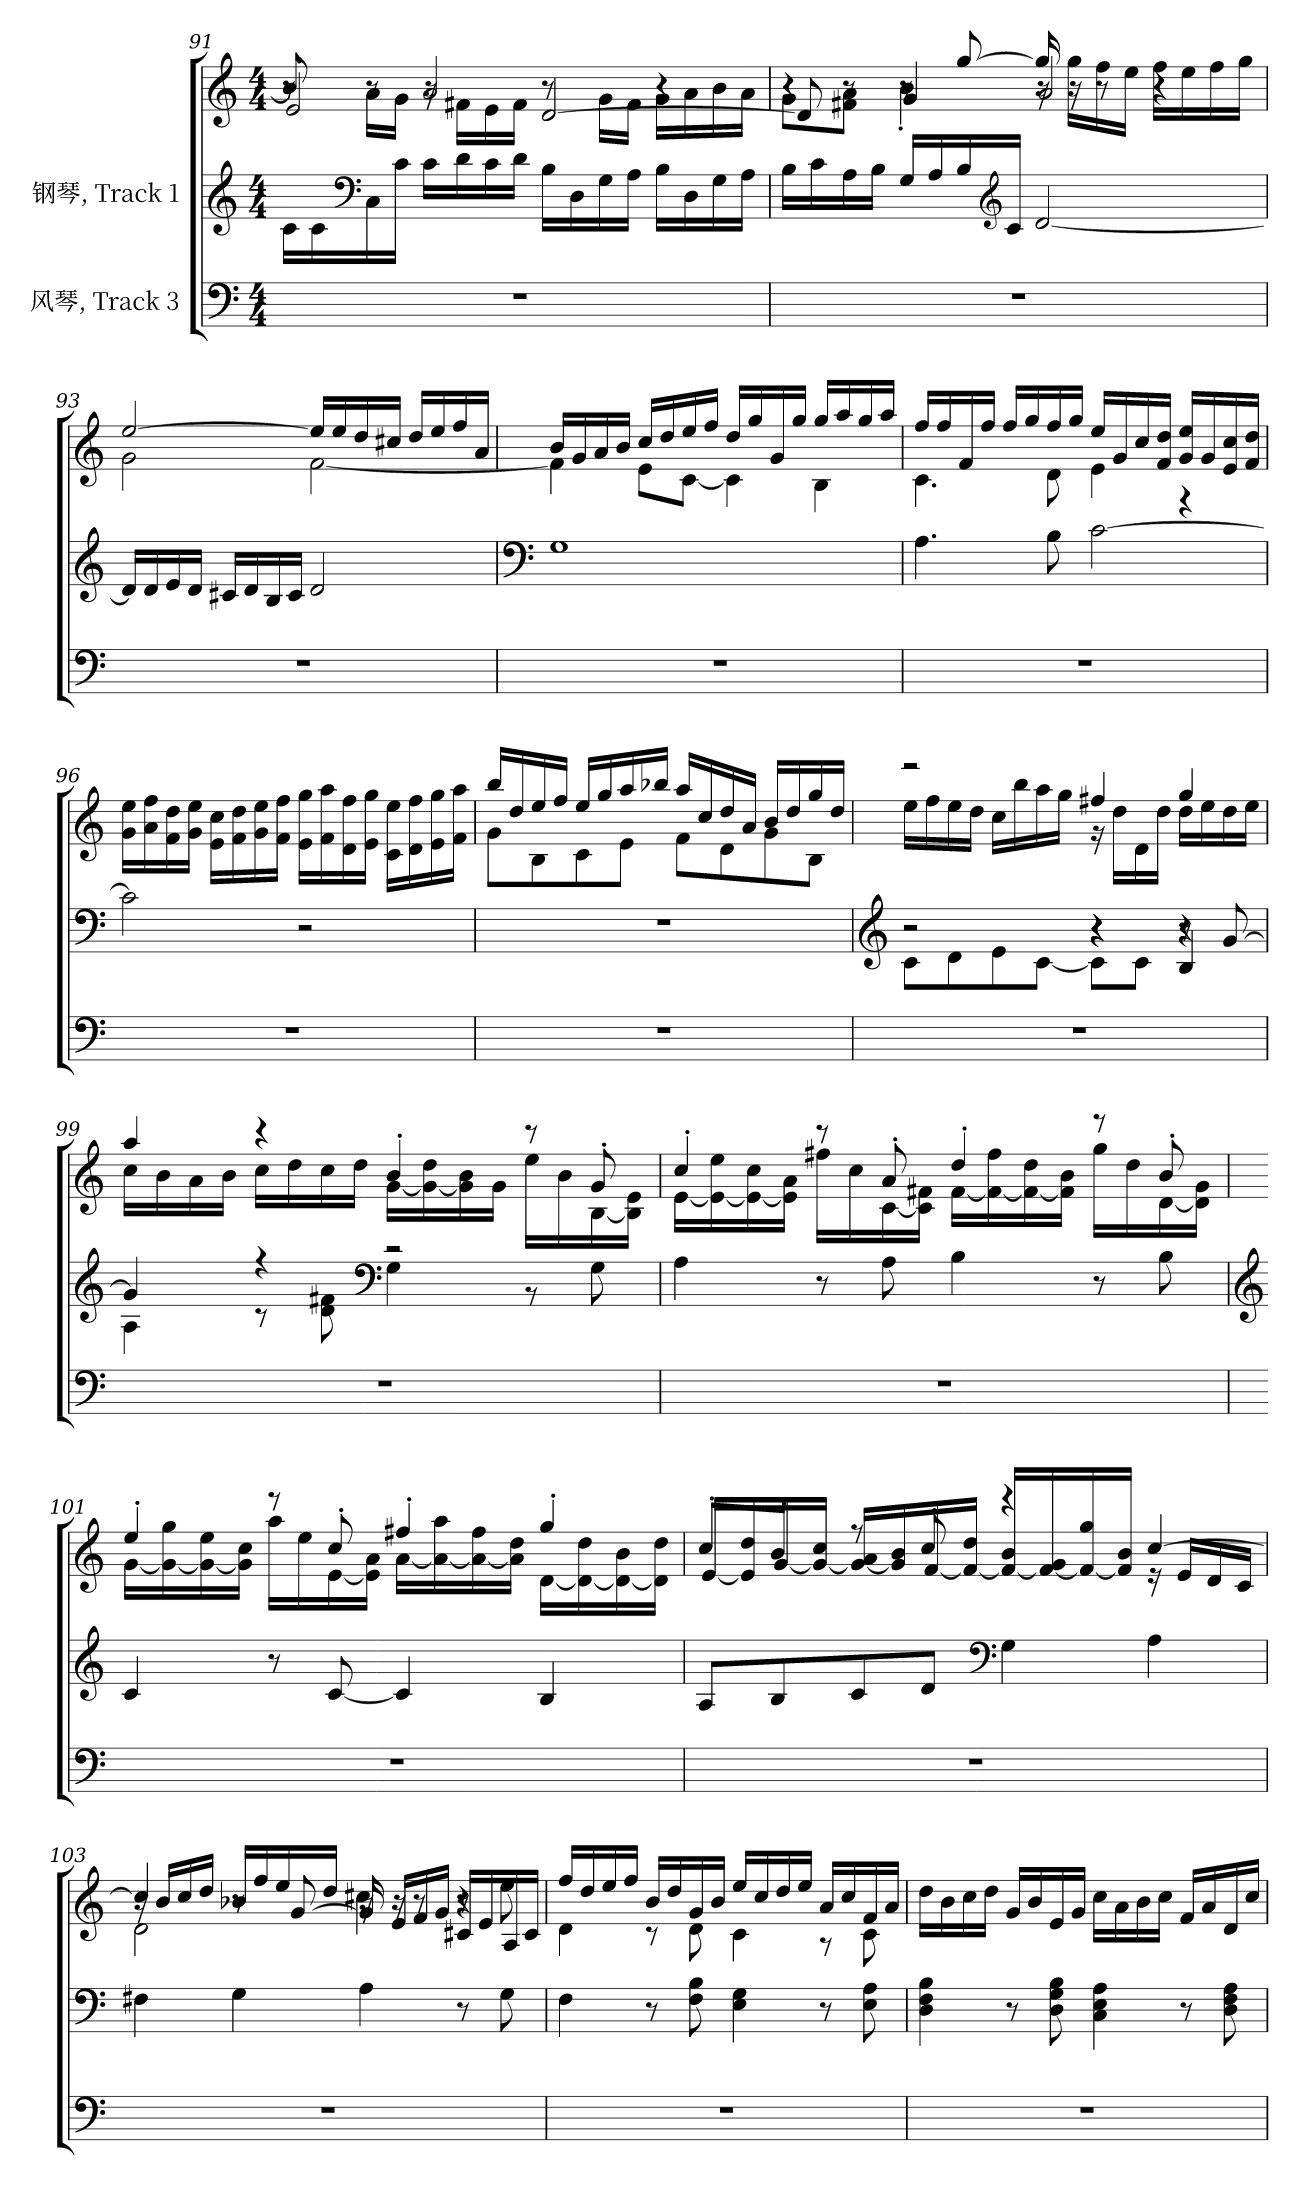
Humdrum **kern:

**kern	**kern	**kern
*part2	*part1	*part1
*staff3	*staff2	*staff1
*I"风琴, Track 3	*I"钢琴, Track 1	*
!!LO:LB:g=z
*clefF4	*clefG2	*clefG2
*k[]	*k[]	*k[]
*M4/4	*M4/4	*M4/4
=91	=91	=91
*	*	*^
*	*	*	*^
1r	16c\LL	8b/]	8r	2e'/
.	16c\	.	.	.
*	*clefF4	*	*	*
.	16C\	8r	16a\LL	.
.	16c\JJ	.	16g\JJ	.
.	16c\LL	2a/	16r	.
.	16d\	.	16f#X\LL	.
.	16c\	.	16e\	.
.	16d\JJ	.	16f#\JJ	.
.	16B\LL	.	8r	[2d/
.	16D\	.	.	.
.	16G\	.	16g\LL	.
.	16A\JJ	.	16f#\JJ	.
.	16B\LL	4r	16g\LL	.
.	16D\	.	16a\	.
.	16G\	.	16b\	.
.	16A\JJ	.	16a\JJ	.
=92	=92	=92	=92	=92
1r	16B\LL	4r	8g\L	8d/]
.	16c\	.	.	.
.	16A\	.	8f#X\ 8a\J	8r
.	16B\JJ	.	.	.
.	16G/LL	8r	4b'\	4g/
.	16A/	.	.	.
.	16B/	[8gg/	.	.
*	*clefG2	*	*	*
.	16c/JJ	.	.	.
.	[2d/	16gg/]	16r	2a/
.	.	16r	16gg\LL	.
.	.	8r	16ff\	.
.	.	.	16ee\JJ	.
.	.	4r	16ff\LL	.
.	.	.	16ee\	.
.	.	.	16ff\	.
.	.	.	16gg\JJ	.
*	*	*	*v	*v
!!LO:LB:g=z
=93	=93	=93	=93
1r	16d/LL]	[2ee/	2g\
.	16d/	.	.
.	16e/	.	.
.	16d/JJ	.	.
.	16c#X/LL	.	.
.	16d/	.	.
.	16B/	.	.
.	16c#/JJ	.	.
.	2d/	16ee/LL]	[2f\
.	.	16ee/	.
.	.	16dd/	.
.	.	16cc#X/JJ	.
.	.	16dd/LL	.
.	.	16ee/	.
.	.	16ff/	.
.	.	16a/JJ	.
=94	=94	=94	=94
*	*clefF4	*	*
1r	1G	16b/LL	4f\]
.	.	16g/	.
.	.	16a/	.
.	.	16b/JJ	.
.	.	16cc/LL	8e\L
.	.	16dd/	.
.	.	16ee/	[8c\J
.	.	16ff/JJ	.
.	.	16dd/LL	4c\]
.	.	16gg/	.
.	.	16g/	.
.	.	16gg/JJ	.
.	.	16gg/LL	4B\
.	.	16aa/	.
.	.	16gg/	.
.	.	16aa/JJ	.
!!LO:PB:g=z	!!
=95	=95	=95	=95
1r	4.A\	16ff/LL	4.c\
.	.	16ff/	.
.	.	16f/	.
.	.	16ff/JJ	.
.	.	16ff/LL	.
.	.	16gg/	.
.	8B\	16ff/	8d\
.	.	16gg/JJ	.
.	[2c\	16ee/LL	4e\
.	.	16g/	.
.	.	16cc/	.
.	.	16f/ 16dd/JJ	.
.	.	16g/ 16ee/LL	4r
.	.	16g/	.
.	.	16e/ 16cc/	.
.	.	16f/ 16dd/JJ	.
*	*	*v	*v
=96	=96	=96
1r	2c\]	16g\ 16ee\LL
.	.	16a\ 16ff\
.	.	16f\ 16dd\
.	.	16g\ 16ee\JJ
.	.	16e\ 16cc\LL
.	.	16f\ 16dd\
.	.	16g\ 16ee\
.	.	16f\ 16ff\JJ
.	2r	16e\ 16gg\LL
.	.	16f\ 16aa\
.	.	16d\ 16ff\
.	.	16e\ 16gg\JJ
.	.	16c\ 16ee\LL
.	.	16d\ 16ff\
.	.	16e\ 16gg\
.	.	16f\ 16aa\JJ
!!LO:LB:g=z
=97	=97	=97
*	*	*^
1r	1r	16bb/LL	8g\L
.	.	16dd/	.
.	.	16ee/	8B\
.	.	16ff/JJ	.
.	.	16ee/LL	8c\
.	.	16gg/	.
.	.	16aa/	8e\J
.	.	16bb-X/JJ	.
.	.	16aa/LL	8f\L
.	.	16cc/	.
.	.	16dd/	8d\
.	.	16a/JJ	.
.	.	16b/LL	8g\
.	.	16dd/	.
.	.	16gg/	8B\J
.	.	16dd/JJ	.
=98	=98	=98	=98
*	*clefG2	*	*
*	*^	*	*
*	*	*^	*	*
1r	2r	8c\L	2r	2r	16ee\LL
.	.	.	.	.	16ff\
.	.	8d\	.	.	16ee\
.	.	.	.	.	16dd\JJ
.	.	8e\	.	.	16cc\LL
.	.	.	.	.	16bb\
.	.	[8c\J	.	.	16aa\
.	.	.	.	.	16gg\JJ
.	4r	8c\L]	4r	4ff#X/	16r
.	.	.	.	.	16dd\LL
.	.	8c\J	.	.	16d\
.	.	.	.	.	16dd\JJ
.	8r	4r	4B/	4gg/	16dd\LL
.	.	.	.	.	16ee\
.	[8g/	.	.	.	16dd\
.	.	.	.	.	16ee\JJ
*	*	*v	*v	*	*
!!LO:LB:g=z	!!
=99	=99	=99	=99	=99
1r	4g/]	4A\	4aa/	16cc\LL
.	.	.	.	16b\
.	.	.	.	16a\
.	.	.	.	16b\JJ
.	4r	8r	4r	16cc\LL
.	.	.	.	16dd\
.	.	8d\ 8f#X\	.	16cc\
.	.	.	.	16dd\JJ
*	*clefF4	*	*	*
.	2r	4G\	4b'/	[16g\LL
.	.	.	.	16g\_ 16dd\
.	.	.	.	16g\] 16b\
.	.	.	.	16g\JJ
.	.	8r	8r	16ee\LL
.	.	.	.	16b\
.	.	8G\	8g'/	[16B\
.	.	.	.	16B\] 16e\JJ
*	*v	*v	*	*
=100	=100	=100	=100
1r	4A\	4cc'/	[16e\LL
.	.	.	16e\_ 16ee\
.	.	.	16e\_ 16cc\
.	.	.	16e\] 16a\JJ
.	8r	8r	16ff#X\LL
.	.	.	16cc\
.	8A\	8a'/	[16c\
.	.	.	16c\] 16f#X\JJ
.	4B\	4dd'/	[16f#\LL
.	.	.	16f#\_ 16ff#\
.	.	.	16f#\_ 16dd\
.	.	.	16f#\] 16b\JJ
.	8r	8r	16gg\LL
.	.	.	16dd\
.	8B\	8b'/	[16d\
.	.	.	16d\] 16g\JJ
!!LO:LB:g=z	!!
=101	=101	=101	=101
*	*clefG2	*	*
1r	4c/	4ee'/	[16g\LL
.	.	.	16g\_ 16gg\
.	.	.	16g\_ 16ee\
.	.	.	16g\] 16cc\JJ
.	8r	8r	16aa\LL
.	.	.	16ee\
.	[8c/	8cc'/	[16e\
.	.	.	16e\] 16a\JJ
.	4c/]	4ff#X'/	[16a\LL
.	.	.	16a\_ 16aa\
.	.	.	16a\_ 16ff#\
.	.	.	16a\] 16dd\JJ
.	4B/	4gg'/	[16d\LL
.	.	.	16d\_ 16dd\
.	.	.	16d\_ 16b\
.	.	.	16d\] 16dd\JJ
!!LO:PB:g=z	!!
=102	=102	=102	=102
1r	8A/L	8cc'/L	[16e/LL
.	.	.	16e/] 16dd/
.	8B/	8b'/J	[16g/
.	.	.	16g/_ 16cc/JJ
.	8c/	8r	16g/_ 16a/LL
.	.	.	16g/] 16b/
.	8d/J	8cc'/	[16f/
.	.	.	16f/_ 16dd/JJ
*	*clefF4	*	*
.	4G\	4r	16f/_ 16b/LL
.	.	.	16f/_ 16g/
.	.	.	16f/_ 16gg/
.	.	.	16f/] 16b/JJ
.	4A\	[4cc/	16r
.	.	.	16e/LL
.	.	.	16d/
.	.	.	16c/JJ
=103	=103	=103	=103
*	*	*	*^
1r	4F#X\	4cc/]	2d\	16r
.	.	.	.	16b/LL
.	.	.	.	16cc/
.	.	.	.	16dd/JJ
.	4G\	8r	.	16b-X/LL
.	.	.	.	16ff/
.	.	[8g/	.	16ee/
.	.	.	.	16dd/JJ
.	4A\	16g/]	4cc#X\	16r
.	.	16r	.	16e/LL
.	.	8r	.	16f/
.	.	.	.	16g/JJ
.	8r	4r	8r	16c#X/LL
.	.	.	.	16e/
.	8G\	.	8ee\	16A/
.	.	.	.	16c#/JJ
*	*	*	*v	*v
!!LO:LB:g=z
=104	=104	=104	=104
1r	4F\	16ff/LL	4d\
.	.	16dd/	.
.	.	16ee/	.
.	.	16ff/JJ	.
.	8r	16b/LL	8r
.	.	16dd/	.
.	8F\ 8B\	16g/	8d\
.	.	16b/JJ	.
.	4E\ 4G\	16ee/LL	4c\
.	.	16cc/	.
.	.	16dd/	.
.	.	16ee/JJ	.
.	8r	16a/LL	8r
.	.	16cc/	.
.	8E\ 8A\	16f/	8c\
.	.	16a/JJ	.
*	*	*v	*v
=105	=105	=105
1r	4D\ 4F\ 4B\	16dd\LL
.	.	16b\
.	.	16cc\
.	.	16dd\JJ
.	8r	16g/LL
.	.	16b/
.	8D\ 8G\ 8B\	16e/
.	.	16g/JJ
.	4C\ 4E\ 4A\	16cc\LL
.	.	16a\
.	.	16b\
.	.	16cc\JJ
.	8r	16f/LL
.	.	16a/
.	8D\ 8F\ 8A\	16d/
.	.	16cc/JJ
=	=	=
*-	*-	*-
